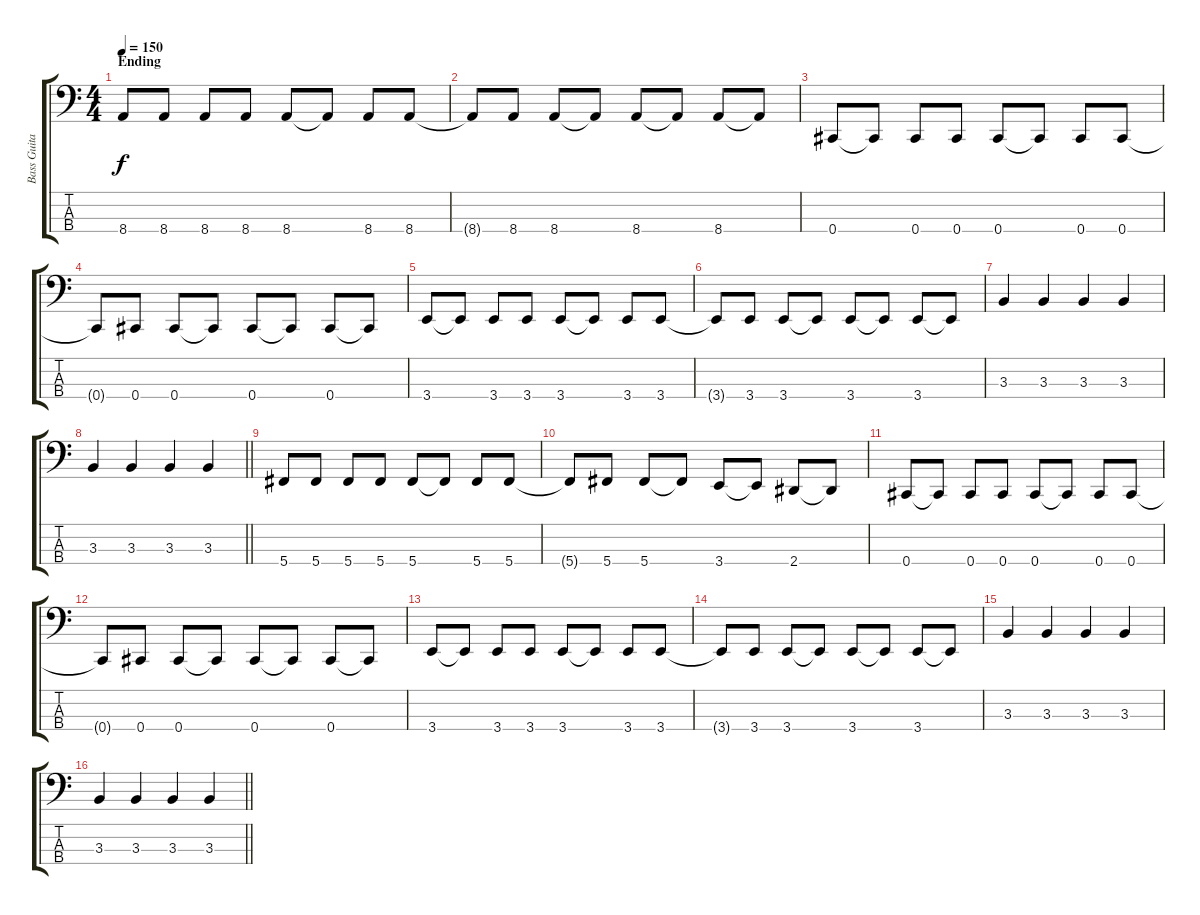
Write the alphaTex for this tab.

\track ("Bass Guitar" "Bass Guita") {instrument electricbassfinger}
\staff {score tabs}
\tuning (Gb2 Db2 Ab1 Db1) {hide}
\ts (4 4)
\section ("" "Ending")
\tempo 150
\clef f4
\ks c
8.4.8{dy f} 8.4.8 8.4.8 8.4.8 8.4.8 8.4{t}.8 8.4.8 8.4.8 |
8.4{t}.8 8.4.8 8.4.8 8.4{t}.8 8.4.8 8.4{t}.8 8.4.8 8.4{t}.8 |
0.4.8 0.4{t}.8 0.4.8 0.4.8 0.4.8 0.4{t}.8 0.4.8 0.4.8 |
0.4{t}.8 0.4.8 0.4.8 0.4{t}.8 0.4.8 0.4{t}.8 0.4.8 0.4{t}.8 |
3.4.8 3.4{t}.8 3.4.8 3.4.8 3.4.8 3.4{t}.8 3.4.8 3.4.8 |
3.4{t}.8 3.4.8 3.4.8 3.4{t}.8 3.4.8 3.4{t}.8 3.4.8 3.4{t}.8 |
3.3.4 3.3.4 3.3.4 3.3.4 |
\barLineRight lightlight
3.3.4 3.3.4 3.3.4 3.3.4 |
5.4.8 5.4.8 5.4.8 5.4.8 5.4.8 5.4{t}.8 5.4.8 5.4.8 |
5.4{t}.8 5.4.8 5.4.8 5.4{t}.8 3.4.8 3.4{t}.8 2.4.8 2.4{t}.8 |
0.4.8 0.4{t}.8 0.4.8 0.4.8 0.4.8 0.4{t}.8 0.4.8 0.4.8 |
0.4{t}.8 0.4.8 0.4.8 0.4{t}.8 0.4.8 0.4{t}.8 0.4.8 0.4{t}.8 |
3.4.8 3.4{t}.8 3.4.8 3.4.8 3.4.8 3.4{t}.8 3.4.8 3.4.8 |
3.4{t}.8 3.4.8 3.4.8 3.4{t}.8 3.4.8 3.4{t}.8 3.4.8 3.4{t}.8 |
3.3.4 3.3.4 3.3.4 3.3.4 |
\barLineRight lightlight
3.3.4 3.3.4 3.3.4 3.3.4
